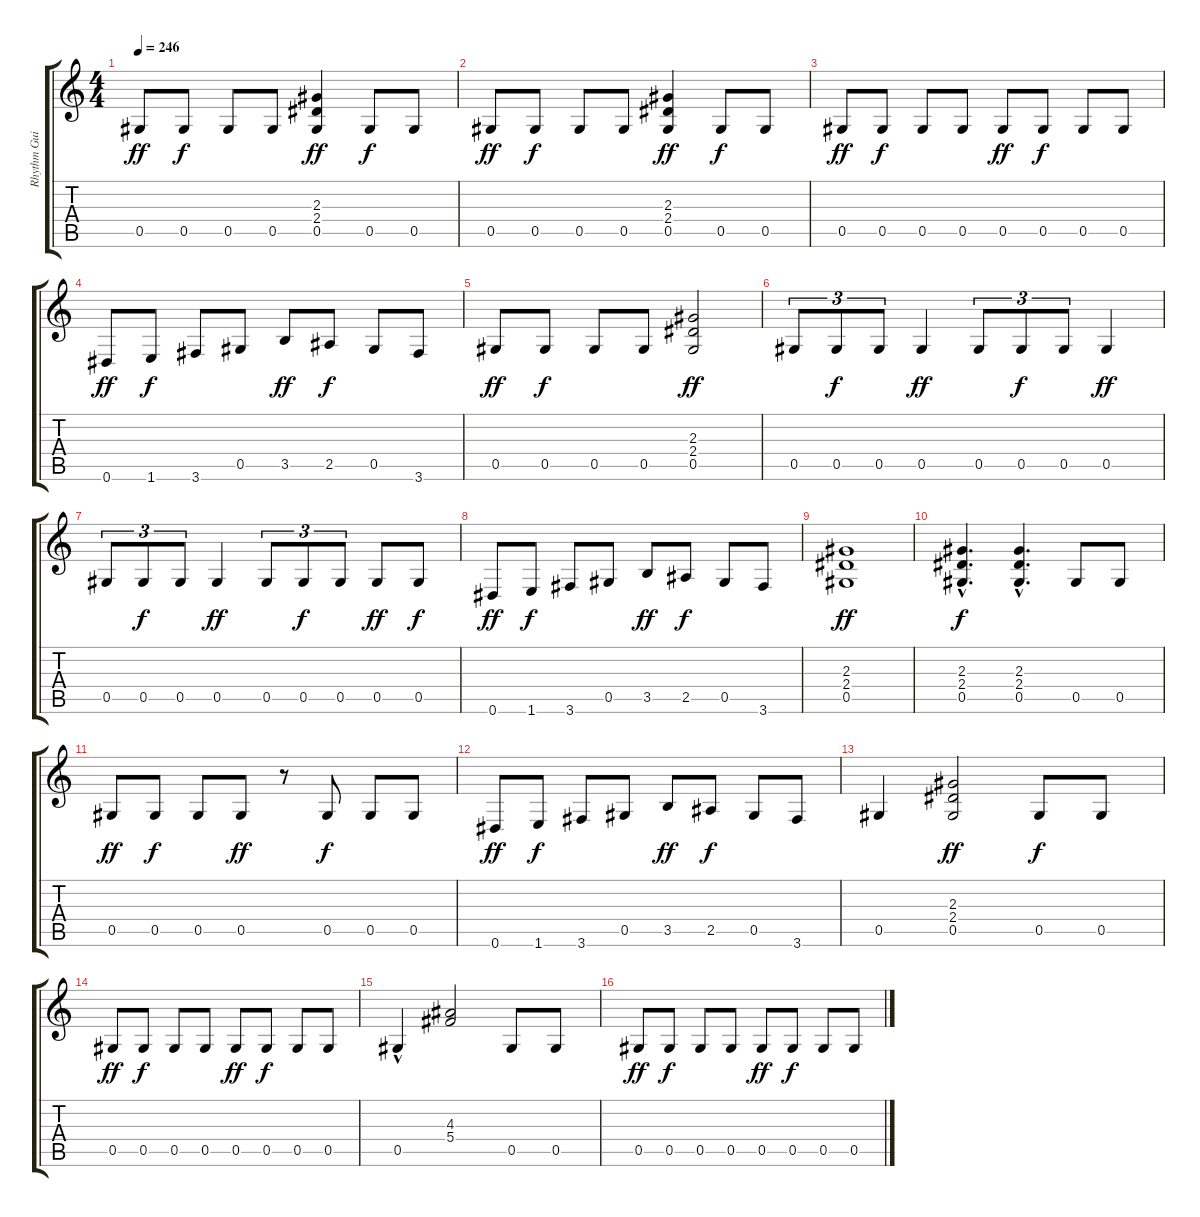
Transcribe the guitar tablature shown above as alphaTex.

\track ("Rhythm Guitar" "Rhythm Gui") {instrument overdrivenguitar}
\staff {score tabs}
\tuning (Eb4 Bb3 Gb3 Db3 Ab2 Eb2) {hide}
\ts (4 4)
\tempo 246
\clef g2
\ks c
0.5.8{dy ff} 0.5.8{dy f} 0.5.8 0.5.8 (2.3 2.4 0.5).4{dy ff} 0.5.8{dy f} 0.5.8 |
0.5.8{dy ff} 0.5.8{dy f} 0.5.8 0.5.8 (2.3 2.4 0.5).4{dy ff} 0.5.8{dy f} 0.5.8 |
0.5.8{dy ff} 0.5.8{dy f} 0.5.8 0.5.8 0.5.8{dy ff} 0.5.8{dy f} 0.5.8 0.5.8 |
0.6.8{dy ff} 1.6.8{dy f} 3.6.8 0.5.8 3.5.8{dy ff} 2.5.8{dy f} 0.5.8 3.6.8 |
0.5.8{dy ff} 0.5.8{dy f} 0.5.8 0.5.8 (2.3 2.4 0.5).2{dy ff} |
0.5.8{tu (3 2)} 0.5.8{tu (3 2) dy f} 0.5.8{tu (3 2)} 0.5.4{dy ff} 0.5.8{tu (3 2)} 0.5.8{tu (3 2) dy f} 0.5.8{tu (3 2)} 0.5.4{dy ff} |
0.5.8{tu (3 2)} 0.5.8{tu (3 2) dy f} 0.5.8{tu (3 2)} 0.5.4{dy ff} 0.5.8{tu (3 2)} 0.5.8{tu (3 2) dy f} 0.5.8{tu (3 2)} 0.5.8{dy ff} 0.5.8{dy f} |
0.6.8{dy ff} 1.6.8{dy f} 3.6.8 0.5.8 3.5.8{dy ff} 2.5.8{dy f} 0.5.8 3.6.8 |
(2.3 2.4 0.5).1{dy ff} |
(2.3{hac} 2.4{hac} 0.5{hac}).4{d dy f} (2.3{hac} 2.4{hac} 0.5{hac}).4{d} 0.5.8 0.5.8 |
0.5.8{dy ff} 0.5.8{dy f} 0.5.8 0.5.8{dy ff} r.8 0.5.8{dy f} 0.5.8 0.5.8 |
0.6.8{dy ff} 1.6.8{dy f} 3.6.8 0.5.8 3.5.8{dy ff} 2.5.8{dy f} 0.5.8 3.6.8 |
0.5.4 (2.3 2.4 0.5).2{dy ff} 0.5.8{dy f} 0.5.8 |
0.5.8{dy ff} 0.5.8{dy f} 0.5.8 0.5.8 0.5.8{dy ff} 0.5.8{dy f} 0.5.8 0.5.8 |
0.5{hac}.4 (4.3 5.4).2 0.5.8 0.5.8 |
0.5.8{dy ff} 0.5.8{dy f} 0.5.8 0.5.8 0.5.8{dy ff} 0.5.8{dy f} 0.5.8 0.5.8
